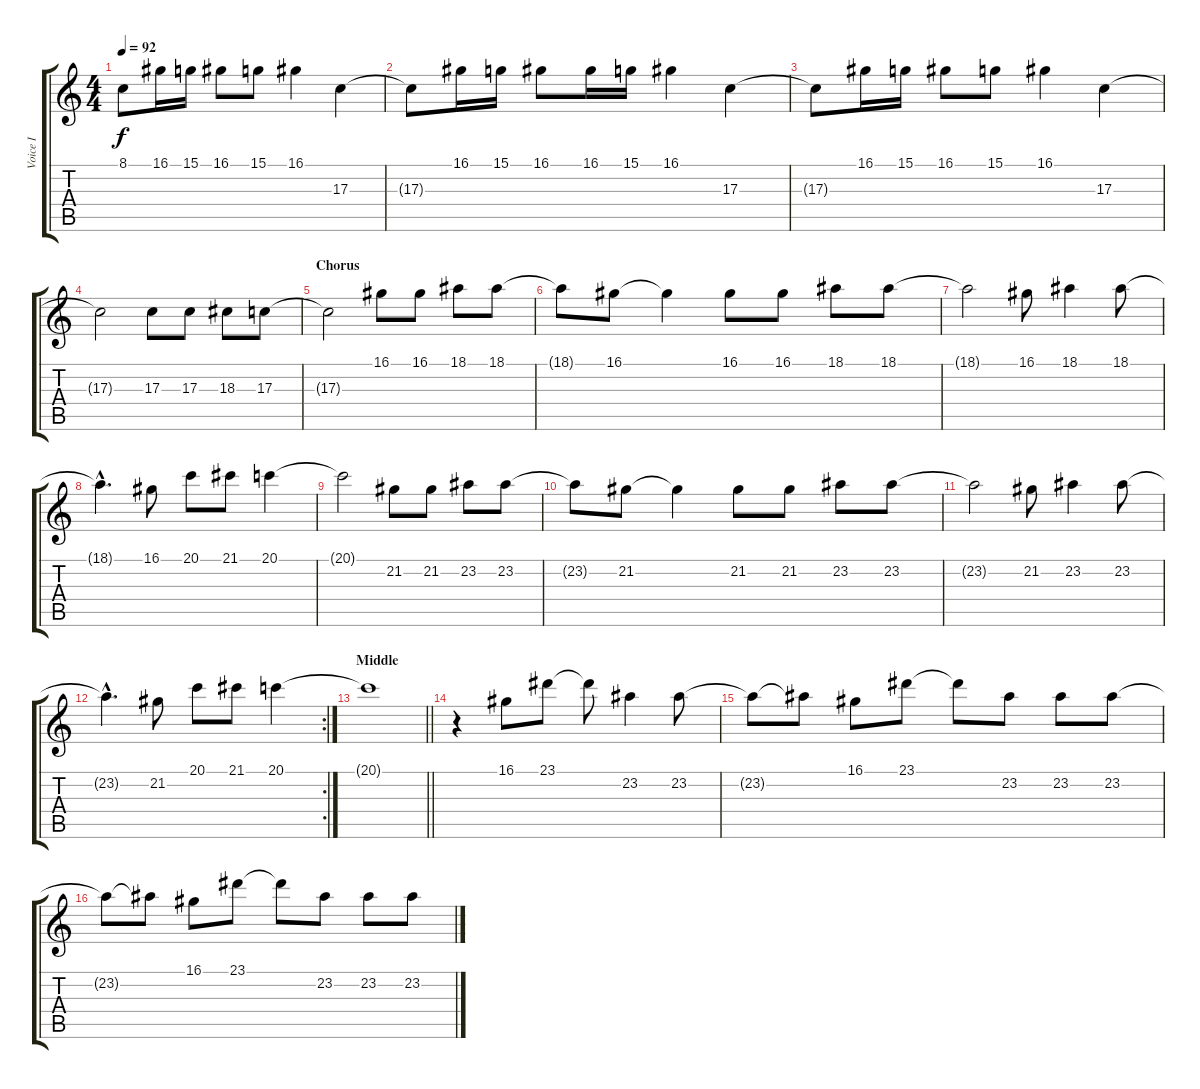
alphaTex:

\track ("Voice I" "Voice I") {instrument brightacousticpiano}
\staff {score tabs}
\tuning (E4 B3 G3 D3 A2 E2) {hide}
\ts (4 4)
\tempo 92
\clef g2
\ks c
8.1{t}.8{dy f} 16.1.16 15.1.16 16.1.8 15.1.8 16.1.4 17.3.4 |
17.3{t}.8 16.1.16 15.1.16 16.1.8 16.1.16 15.1.16 16.1.4 17.3.4 |
17.3{t}.8 16.1.16 15.1.16 16.1.8 15.1.8 16.1.4 17.3.4 |
17.3{t}.2 17.3.8 17.3.8 18.3.8 17.3.8 |
\section ("" "Chorus")
17.3{t}.2 16.1.8 16.1.8 18.1.8 18.1.8 |
18.1{t}.8 16.1.8 16.1{t}.4 16.1.8 16.1.8 18.1.8 18.1.8 |
18.1{t}.2 16.1.8 18.1.4 18.1.8 |
18.1{hac t}.4{d} 16.1.8 20.1.8 21.1.8 20.1.4 |
20.1{t}.2 21.2.8 21.2.8 23.2.8 23.2.8 |
23.2{t}.8 21.2.8 21.2{t}.4 21.2.8 21.2.8 23.2.8 23.2.8 |
23.2{t}.2 21.2.8 23.2.4 23.2.8 |
\rc 2
23.2{hac t}.4{d} 21.2.8 20.1.8 21.1.8 20.1.4 |
\section ("" "Middle")
\barLineRight lightlight
20.1{t}.1 |
r.4 16.1.8 23.1.8 23.1{t}.8 23.2.4 23.2.8 |
23.2{t}.8 23.2{t}.8 16.1.8 23.1.8 23.1{t}.8 23.2.8 23.2.8 23.2.8 |
23.2{t}.8 23.2{t}.8 16.1.8 23.1.8 23.1{t}.8 23.2.8 23.2.8 23.2.8
